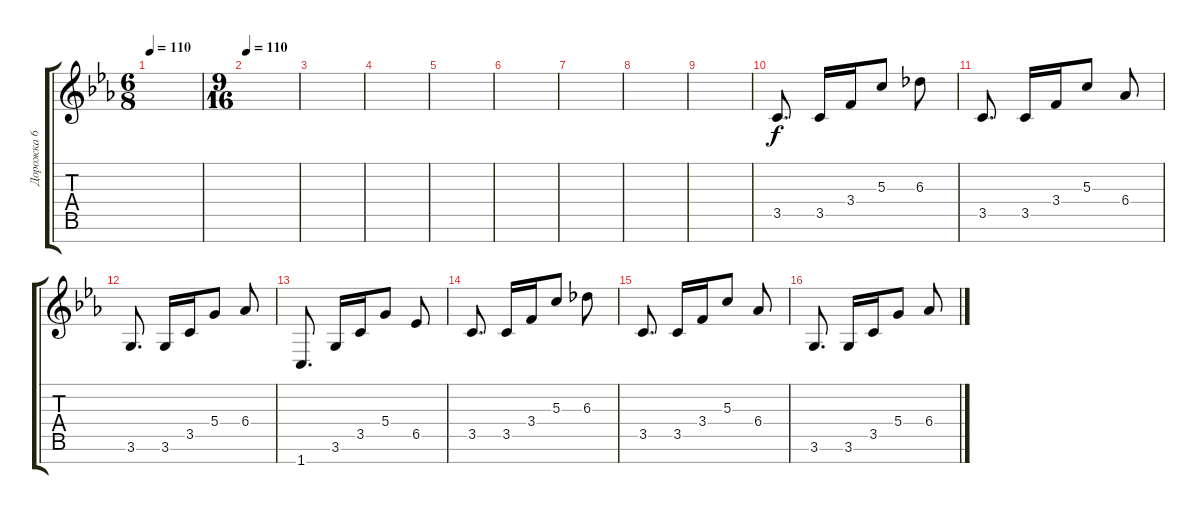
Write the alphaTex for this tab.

\track ("Дорожка 6" "Дорожка 6") {instrument distortionguitar}
\staff {score tabs}
\tuning (E4 B3 G3 D3 A2 E2 B1) {hide}
\ts (6 8)
\tempo 110
\clef g2
\ks cminor
|
\ts (9 16)
\tempo 110
|
|
|
|
|
|
|
|
3.5.8{d balance 16 instrument acousticguitarnylon} 3.5.16 3.4.16 5.3.8 6.3.8 |
3.5.8{d} 3.5.16 3.4.16 5.3.8 6.4.8 |
3.6.8{d} 3.6.16 3.5.16 5.4.8 6.4.8 |
1.7.8{d} 3.6.16 3.5.16 5.4.8 6.5.8 |
3.5.8{d} 3.5.16 3.4.16 5.3.8 6.3.8 |
3.5.8{d} 3.5.16 3.4.16 5.3.8 6.4.8 |
3.6.8{d} 3.6.16 3.5.16 5.4.8 6.4.8
